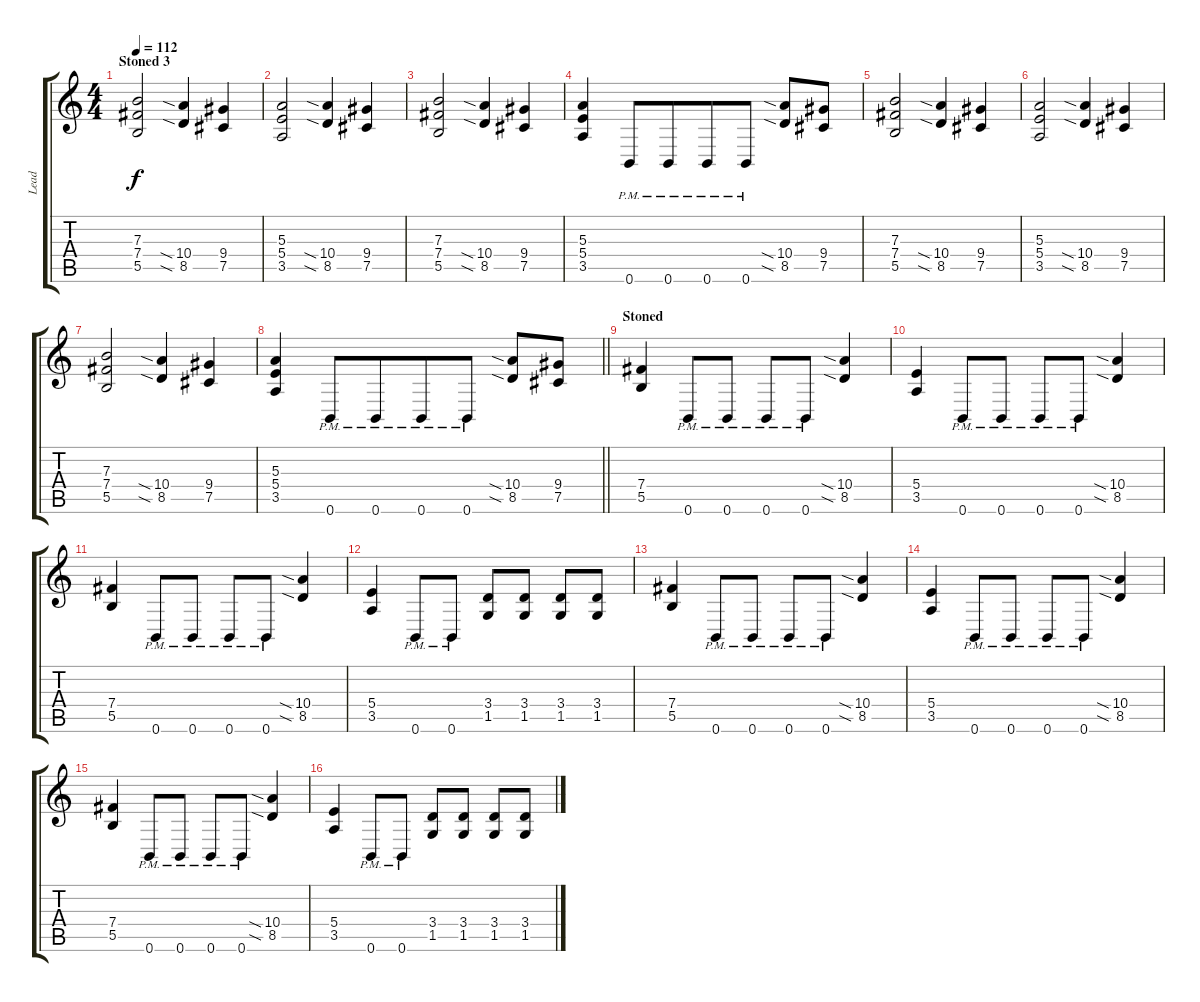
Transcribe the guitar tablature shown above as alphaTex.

\track ("Lead" "Lead") {instrument distortionguitar}
\staff {score tabs}
\tuning (Db4 Ab3 E3 B2 Gb2 B1) {hide}
\ts (4 4)
\section ("" "Stoned 3")
\tempo 112
\clef g2
\ks c
(7.3 7.4 5.5).2{dy f} (10.4{sia} 8.5{sia}).4{beam merge} (9.4 7.5).4 |
(5.3 5.4 3.5).2 (10.4{sia} 8.5{sia}).4{beam merge} (9.4 7.5).4 |
(7.3 7.4 5.5).2 (10.4{sia} 8.5{sia}).4{beam merge} (9.4 7.5).4 |
(5.3 5.4 3.5).4 0.6{pm}.8{beam merge} 0.6{pm}.8{beam merge} 0.6{pm}.8{beam merge} 0.6{pm}.8 (10.4{sia} 8.5{sia}).8{beam merge} (9.4 7.5).8 |
(7.3 7.4 5.5).2 (10.4{sia} 8.5{sia}).4{beam merge} (9.4 7.5).4 |
(5.3 5.4 3.5).2 (10.4{sia} 8.5{sia}).4{beam merge} (9.4 7.5).4 |
(7.3 7.4 5.5).2 (10.4{sia} 8.5{sia}).4{beam merge} (9.4 7.5).4 |
\barLineRight lightlight
(5.3 5.4 3.5).4 0.6{pm}.8{beam merge} 0.6{pm}.8{beam merge} 0.6{pm}.8{beam merge} 0.6{pm}.8 (10.4{sia} 8.5{sia}).8{beam merge} (9.4 7.5).8 |
\section ("" "Stoned")
(7.4 5.5).4 0.6{pm}.8 0.6{pm}.8 0.6{pm}.8 0.6{pm}.8 (10.4{sia} 8.5{sia}).4 |
(5.4 3.5).4 0.6{pm}.8 0.6{pm}.8 0.6{pm}.8 0.6{pm}.8 (10.4{sia} 8.5{sia}).4 |
(7.4 5.5).4 0.6{pm}.8 0.6{pm}.8 0.6{pm}.8 0.6{pm}.8 (10.4{sia} 8.5{sia}).4 |
(5.4 3.5).4 0.6{pm}.8 0.6{pm}.8 (3.4 1.5).8 (3.4 1.5).8 (3.4 1.5).8{beam merge} (3.4 1.5).8 |
(7.4 5.5).4 0.6{pm}.8 0.6{pm}.8 0.6{pm}.8 0.6{pm}.8 (10.4{sia} 8.5{sia}).4 |
(5.4 3.5).4 0.6{pm}.8 0.6{pm}.8 0.6{pm}.8 0.6{pm}.8 (10.4{sia} 8.5{sia}).4 |
(7.4 5.5).4 0.6{pm}.8 0.6{pm}.8 0.6{pm}.8 0.6{pm}.8 (10.4{sia} 8.5{sia}).4 |
(5.4 3.5).4 0.6{pm}.8 0.6{pm}.8 (3.4 1.5).8 (3.4 1.5).8 (3.4 1.5).8{beam merge} (3.4 1.5).8
